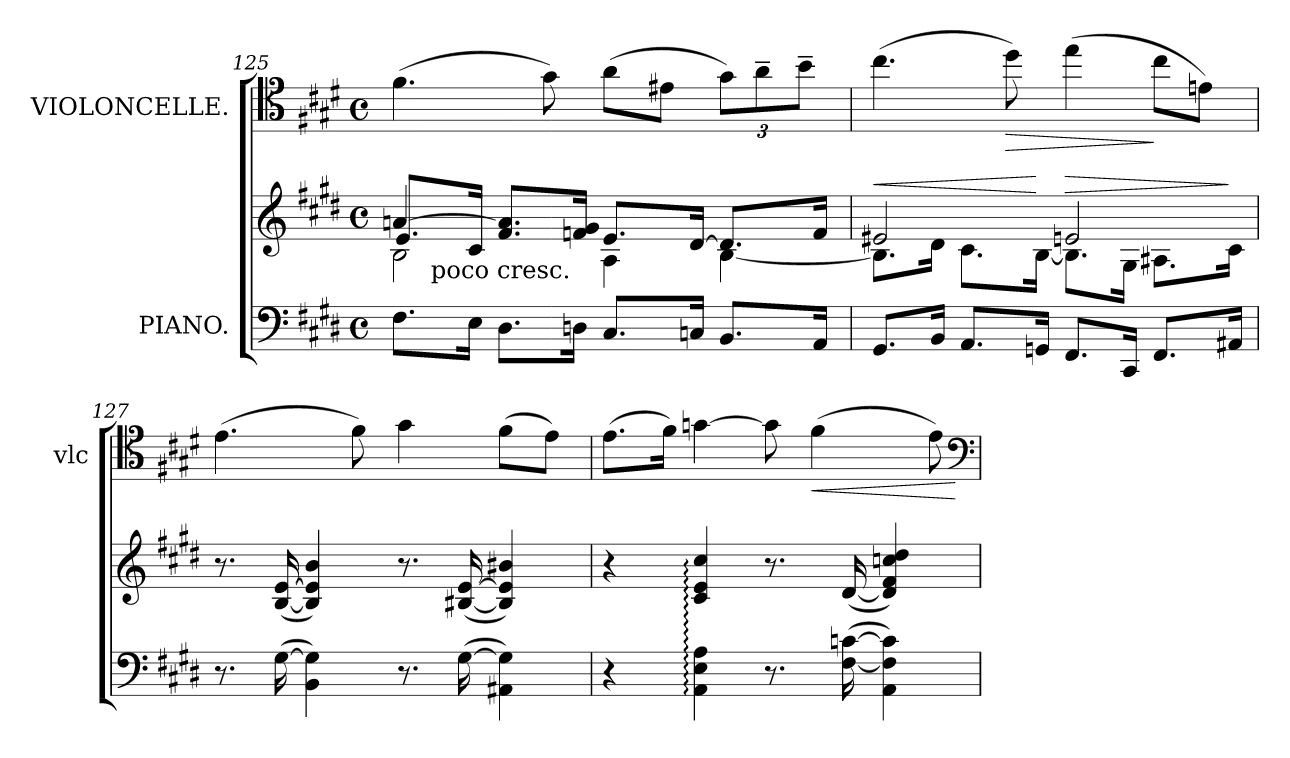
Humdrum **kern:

**kern	**kern	**dynam	**kern	**dynam
*part2	*part2	*part2	*part1	*part1
*staff3	*staff2	*staff2/3	*staff1	*staff1
*I"PIANO.	*	*	*I"VIOLONCELLE.	*
*	*	*	*I'vlc	*
*clefF4	*clefG2	*	*clefC4	*
*k[f#c#g#d#]	*k[f#c#g#d#]	*	*k[f#c#g#d#]	*
*M4/4	*M4/4	*	*M4/4	*
*met(c)	*met(c)	*	*met(c)	*
=125	=125	=125	=125	=125
*	*^	*	*	*
*	*	*^	*	*	*
*	*	*	*^	*	*	*
8.F#\L	[4an/	8.e/L	2B\	16.ryy	.	(4.f#\	.
!	!	!	!	!LO:TX:c:t=poco cresc.	!	!	!
.	.	.	.	2ryy	.	.	.
16E\Jk	.	16c#/Jk	.	.	.	.	.
8.D#\L	8.f#/ 8.a]/L	4ryy	.	.	.	.	.
.	.	.	.	.	.	8g#\)	.
16Dn\Jk	16fn/ 16g#/Jk	.	.	.	.	.	.
8.C#/L	8.e/L	4A\	2ryy	.	.	(8a\L	.
.	.	.	.	4ryy	.	.	.
.	.	.	.	.	.	8e#X\J	.
16Cn/Jk	[16d#/Jk	.	.	.	.	.	.
8.BB/L	8.d#/L]	[4B\	.	.	.	12g#\L)	.
.	.	.	.	.	.	12a~\	.
.	.	.	.	8ryy	.	.	.
.	.	.	.	.	.	12b~\J	.
16AA/Jk	16f/Jk	.	.	.	.	.	.
.	.	.	.	32ryy	.	.	.
=126	=126	=126	=126	=126	=126	=126	=126
!	!	!	!	!	!LO:HP:a	!	!
*	*	*v	*v	*v	*	*	*
8.GG#/L	2e#X/	8.B\L]	<	(4.cc#\	.
16BB/Jk	.	16d#\Jk	.	.	.
8.AA/L	.	8.c#\L	.	.	.
!	!	!	!	!	!LO:HP:b
.	.	.	.	8dd#\)	>
16GGn/Jk	.	[16B\Jk	[	.	.
!	!	!	!LO:HP:a	!	!
8.FF#/L	2en/	8.B\L]	>	(4ee\	.
16CC#/Jk	.	16G#\Jk	.	.	.
8.FF#/L	.	8.A#X\L	.	8cc#\L	]
.	.	.	.	8en\J)	.
16AA#X/Jk	.	16c#\Jk	]	.	.
*	*v	*v	*	*	*
=127	=127	=127	=127	=127
8.r	8.r	.	(4.e\	.
(<[16G#\	(>[16B/ [16e/	.	.	.
4BB\ 4G#]\)	4B]/ 4e]/ 4b/)	.	.	.
.	.	.	8f#\)	.
8.r	8.r	.	4g#\	.
(<[16G#\	(>[16B#X/ [16e/	.	.	.
4AA#X\ 4G#]\)	4B#]/ 4e]/ 4b#X/)	.	(8f#\L	.
.	.	.	8e\J)	.
=128	=128	=128	=128	=128
4r	4r	.	(8.e\L	.
.	.	.	16f#\Jk)	.
4AA::\ 4E::\ 4A::\	4c#::/ 4e::/ 4cc#::/	.	[4gn\	.
8.r	8.r	.	8g\]	.
!	!	!	!	!LO:HP:b
.	.	.	(4f#\	<
(<[16F#\ [16cn\	(>[16d#/	.	.	.
4AA\ 4F#]\ 4c]\)	4d#]/ 4f#/ 4ccn/ 4dd#/)	.	.	.
.	.	.	8e\)	.
*	*	*	*clefF4	*
.	.	.	.	[
=	=	=	=	=
*-	*-	*-	*-	*-
